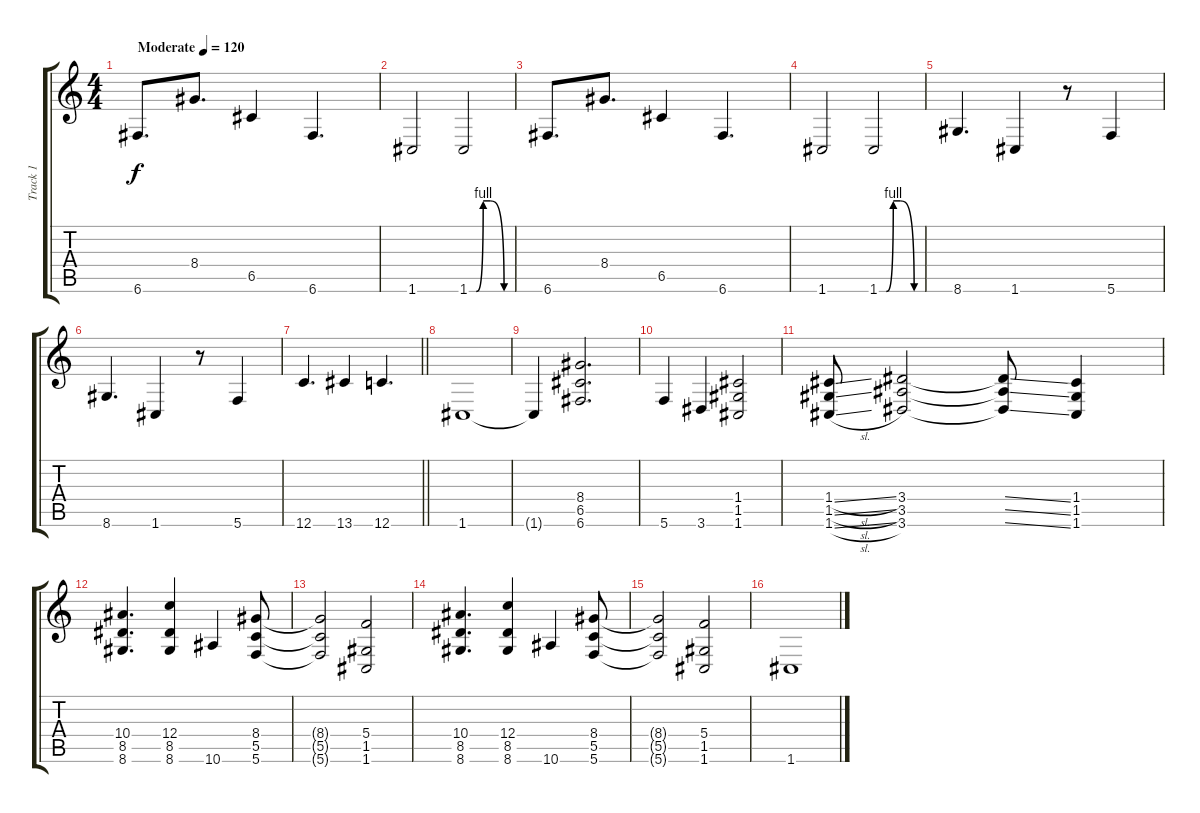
\track ("Track 1" "Track 1") {instrument overdrivenguitar}
\staff {score tabs}
\tuning (D4 A3 F3 C3 G2 C2) {hide}
\ts (4 4)
\section ("" "")
\tempo (120 "Moderate")
\clef g2
\ks c
6.6.8{d dy f instrument overdrivenguitar} 8.4.8{d} 6.5.4 6.6.4{d} |
1.6.2 1.6{be (custom 0 0 10 0 20 4 30 4 50 0 60 0)}.2 |
6.6.8{d} 8.4.8{d} 6.5.4 6.6.4{d} |
1.6.2 1.6{be (custom 0 0 10 0 20 4 30 4 50 0 60 0)}.2 |
8.6.4{d} 1.6.4 r.8 5.6.4 |
8.6.4{d} 1.6.4 r.8 5.6.4 |
\barLineRight lightlight
12.6.4{d} 13.6.4 12.6.4{d} |
\section ("" "")
1.6.1 |
1.6{t}.4 (8.4 6.5 6.6).2{d} |
5.6.4 3.6.4 (1.4 1.5 1.6).2 |
(1.4{sl} 1.5{sl} 1.6{sl}).8 (3.4 3.5 3.6).2 (3.4{ss t} 3.5{ss t} 3.6{ss t}).8 (1.4 1.5 1.6).4 |
(10.4 8.5 8.6).4{d} (12.4 8.5 8.6).4 10.6.4 (8.4 5.5 5.6).8 |
(8.4{t} 5.5{t} 5.6{t}).2 (5.4 1.5 1.6).2 |
(10.4 8.5 8.6).4{d} (12.4 8.5 8.6).4 10.6.4 (8.4 5.5 5.6).8 |
(8.4{t} 5.5{t} 5.6{t}).2 (5.4 1.5 1.6).2 |
1.6.1
